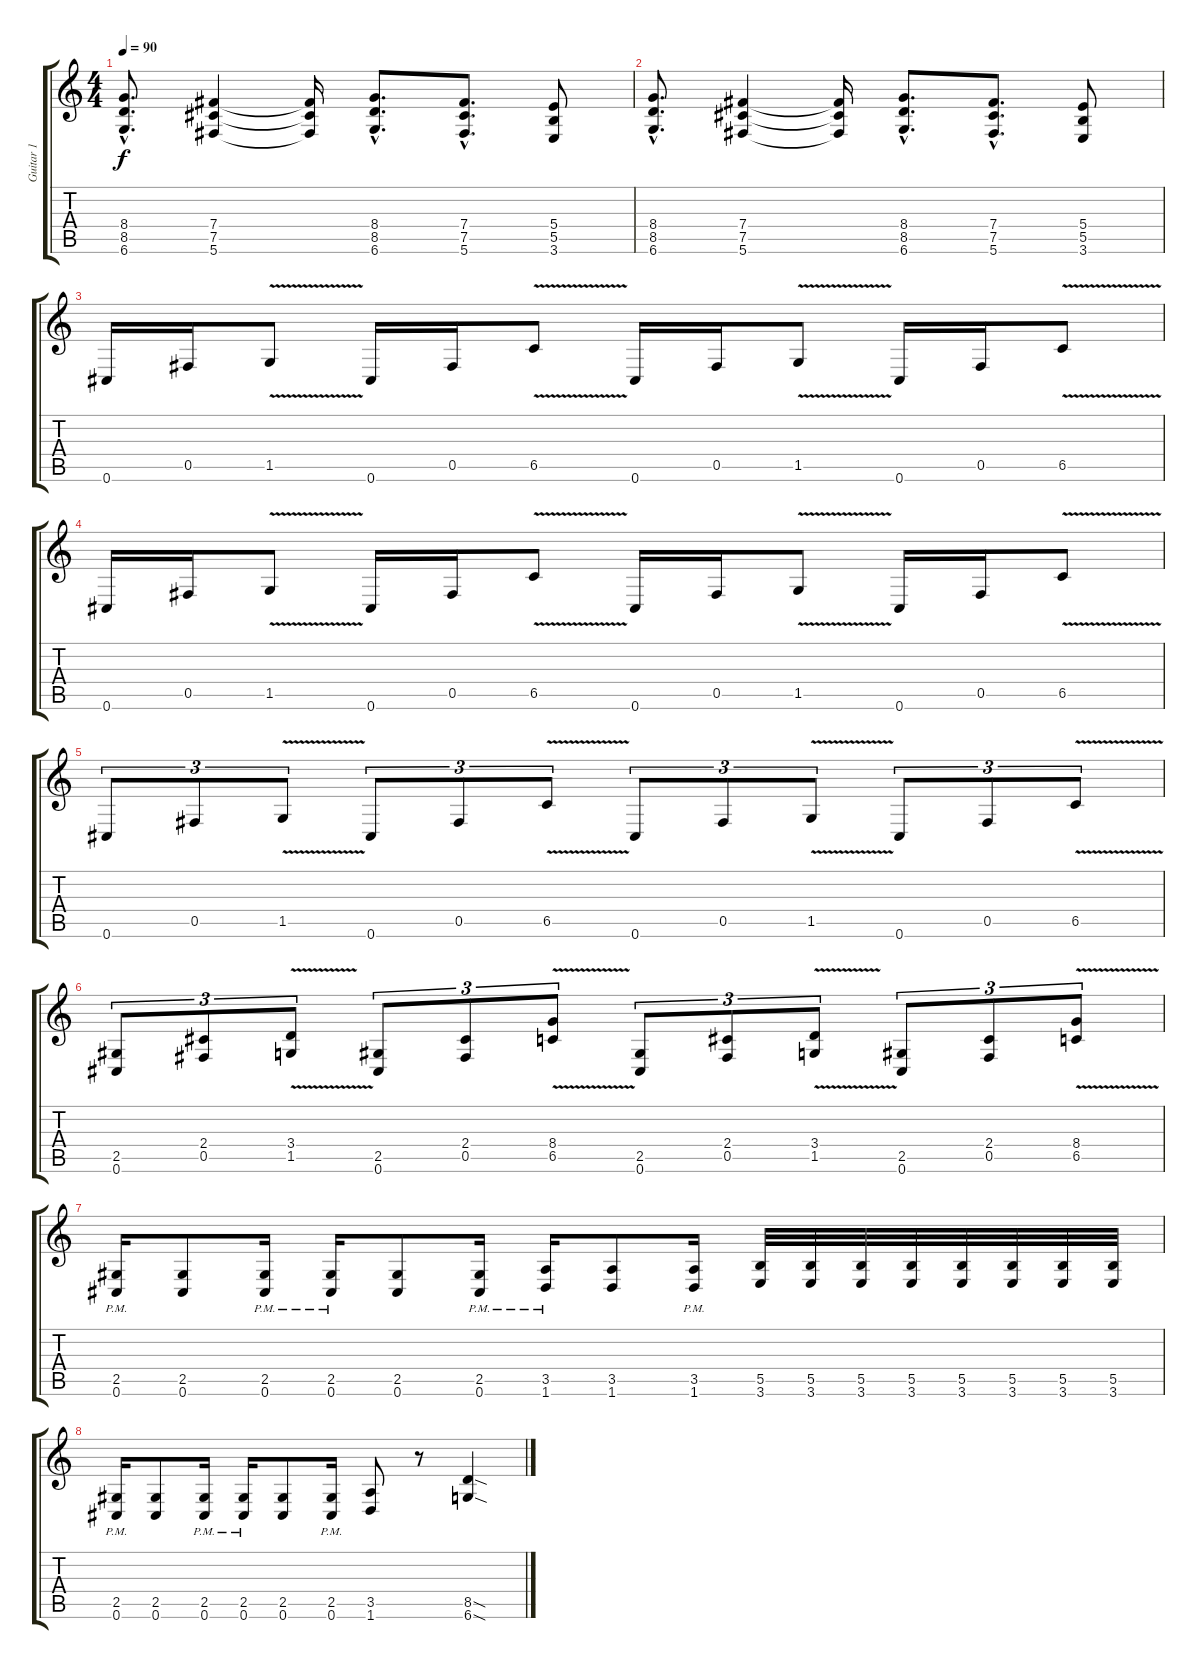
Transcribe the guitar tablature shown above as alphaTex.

\track ("Guitar 1" "Guitar 1") {instrument distortionguitar}
\staff {score tabs}
\tuning (Db4 Ab3 E3 B2 Gb2 Db2) {hide}
\ts (4 4)
\tempo 90
\clef g2
\ks c
(8.4{hac} 8.5{hac} 6.6{hac}).8{d dy f} (7.4 7.5 5.6).4 (7.4{t} 7.5{t} 5.6{t}).16 (8.4{hac} 8.5{hac} 6.6{hac}).8{d} (7.4{hac} 7.5{hac} 5.6{hac}).8{d} (5.4 5.5 3.6).8 |
(8.4{hac} 8.5{hac} 6.6{hac}).8{d} (7.4 7.5 5.6).4 (7.4{t} 7.5{t} 5.6{t}).16 (8.4{hac} 8.5{hac} 6.6{hac}).8{d} (7.4{hac} 7.5{hac} 5.6{hac}).8{d} (5.4 5.5 3.6).8 |
0.6.16 0.5.16 1.5{v}.8 0.6.16 0.5.16 6.5{v}.8 0.6.16 0.5.16 1.5{v}.8 0.6.16 0.5.16 6.5{v}.8 |
0.6.16 0.5.16 1.5{v}.8 0.6.16 0.5.16 6.5{v}.8 0.6.16 0.5.16 1.5{v}.8 0.6.16 0.5.16 6.5{v}.8 |
0.6.8{tu (3 2)} 0.5.8{tu (3 2)} 1.5{v}.8{tu (3 2)} 0.6.8{tu (3 2)} 0.5.8{tu (3 2)} 6.5{v}.8{tu (3 2)} 0.6.8{tu (3 2)} 0.5.8{tu (3 2)} 1.5{v}.8{tu (3 2)} 0.6.8{tu (3 2)} 0.5.8{tu (3 2)} 6.5{v}.8{tu (3 2)} |
(2.5 0.6).8{tu (3 2)} (2.4 0.5).8{tu (3 2)} (3.4 1.5{v}).8{tu (3 2)} (2.5 0.6).8{tu (3 2)} (2.4 0.5).8{tu (3 2)} (8.4 6.5{v}).8{tu (3 2)} (2.5 0.6).8{tu (3 2)} (2.4 0.5).8{tu (3 2)} (3.4 1.5{v}).8{tu (3 2)} (2.5 0.6).8{tu (3 2)} (2.4 0.5).8{tu (3 2)} (8.4 6.5{v}).8{tu (3 2)} |
(2.5{pm} 0.6{pm}).16 (2.5 0.6).8 (2.5{pm} 0.6{pm}).16 (2.5{pm} 0.6{pm}).16 (2.5 0.6).8 (2.5{pm} 0.6{pm}).16 (3.5{pm} 1.6{pm}).16 (3.5 1.6).8 (3.5{pm} 1.6{pm}).16 (5.5 3.6).32 (5.5 3.6).32 (5.5 3.6).32 (5.5 3.6).32 (5.5 3.6).32 (5.5 3.6).32 (5.5 3.6).32 (5.5 3.6).32 |
(2.5{pm} 0.6{pm}).16 (2.5 0.6).8 (2.5{pm} 0.6{pm}).16 (2.5{pm} 0.6{pm}).16 (2.5 0.6).8 (2.5{pm} 0.6{pm}).16 (3.5 1.6).8 r.8 (8.5{sod} 6.6{sod}).4
